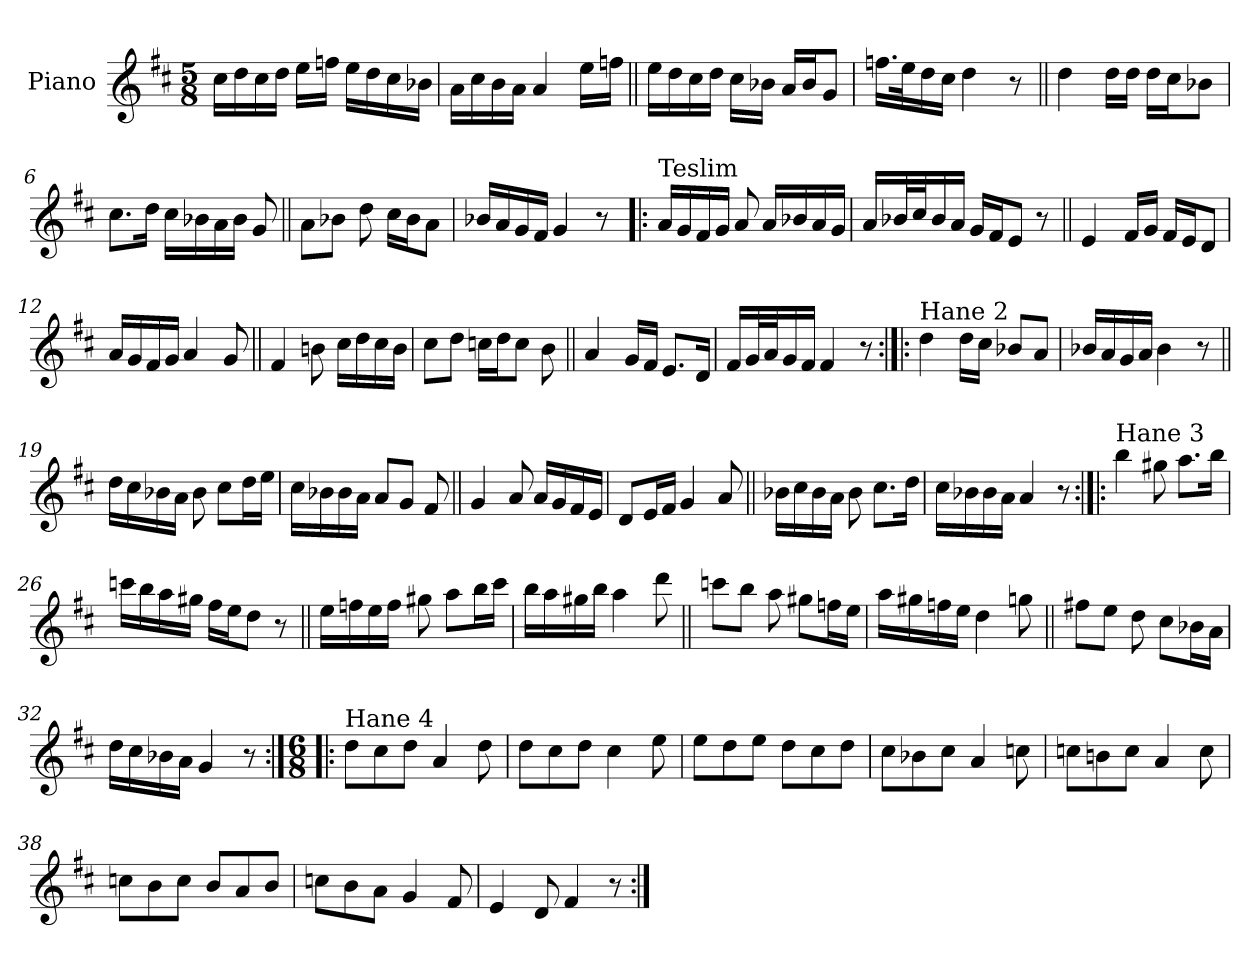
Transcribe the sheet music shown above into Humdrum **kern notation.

**kern
*part1
*staff1
*I"Piano
*I'Pno.
*clefG2
*k[f#c#]
*M5/8
=1
16cc#\LL
16dd\
16cc#\
16dd\JJ
16ee\LL
16ffn\JJ
16ee\LL
16dd\
16cc#\
16b-X\JJ
=2
16a\LL
16cc#\
16b\
16a\JJ
4a/
16ee\LL
16ffn\JJ
=3||
16ee\LL
16dd\
16cc#\
16dd\JJ
16cc#\LL
16b-X\JJ
16a/LL
16b-/J
8g/J
=4
16.ffn\LL
32ee\K
16dd\
16cc#\JJ
4dd\
8r
=5||
4dd\
16dd\LL
16dd\JJ
16dd\LL
16cc#\J
8b-X\J
!!LO:LB:g=z
=6
8.cc#\L
16dd\Jk
16cc#\LL
16b-X\
16a\
16b-\JJ
8g/
=7||
8a\L
8b-X\J
8dd\
16cc#\LL
16b-\J
8a\J
=8
16b-X/LL
16a/
16g/
16f#/JJ
4g/
8r
=9!|:
!LO:TX:a:t=Teslim
16a/LL
16g/
16f#/
16g/JJ
8a/
16a/LL
16b-X/
16a/
16g/JJ
=10
16a/LL
32b-X/L
32cc#/J
16b-/
16a/JJ
16g/LL
16f#/J
8e/J
8r
!!LO:LB:g=z
=11||
4e/
16f#/LL
16g/JJ
16f#/LL
16e/J
8d/J
=12
16a/LL
16g/
16f#/
16g/JJ
4a/
8g/
=13||
4f#/
8bn\
16cc#\LL
16dd\
16cc#\
16b\JJ
=14
8cc#\L
8dd\J
16ccn\LL
16dd\J
8cc\J
8b\
=15||
4a/
16g/LL
16f#/JJ
8.e/L
16d/Jk
=16
16f#/LL
32g/L
32a/J
16g/
16f#/JJ
4f#/
8r
!!LO:LB:g=z
=17:|!|:
!LO:TX:a:t=Hane 2
4dd\
16dd\LL
16cc#\JJ
8b-X/L
8a/J
=18
16b-X/LL
16a/
16g/
16a/JJ
4b-\
8r
=19||
16dd\LL
16cc#\
16b-X\
16a\JJ
8b-\
8cc#\L
16dd\L
16ee\JJ
=20
16cc#\LL
16b-X\
16b-\
16a\JJ
8a/L
8g/J
8f#/
=21||
4g/
8a/
16a/LL
16g/
16f#/
16e/JJ
=22
8d/L
16e/L
16f#/JJ
4g/
8a/
!!LO:LB:g=z
=23||
16b-X\LL
16cc#\
16b-\
16a\JJ
8b-\
8.cc#\L
16dd\Jk
=24
16cc#\LL
16b-X\
16b-\
16a\JJ
4a/
8r
=25:|!|:
!LO:TX:a:t=Hane 3
4bb\
8gg#X\
8.aa\L
16bb\Jk
=26
16cccn\LL
16bb\
16aa\
16gg#X\JJ
16ff#\LL
16ee\J
8dd\J
8r
=27||
16ee\LL
16ffn\
16ee\
16ff\JJ
8gg#X\
8aa\L
16bb\L
16ccc#\JJ
!!LO:LB:g=z
=28
16bb\LL
16aa\
16gg#X\
16bb\JJ
4aa\
8ddd\
=29||
8cccn\L
8bb\J
8aa\
8gg#X\L
16ffn\L
16ee\JJ
=30
16aa\LL
16gg#X\
16ffn\
16ee\JJ
4dd\
8ggn\
=31||
8ff#X\L
8ee\J
8dd\
8cc#\L
16b-X\L
16a\JJ
=32
16dd\LL
16cc#\
16b-X\
16a\JJ
4g/
8r
!!LO:LB:g=z
=33:|!|:
*M6/8
!LO:TX:a:t=Hane 4
8dd\L
8cc#\
8dd\J
4a/
8dd\
=34
8dd\L
8cc#\
8dd\J
4cc#\
8ee\
=35
8ee\L
8dd\
8ee\J
8dd\L
8cc#\
8dd\J
=36
8cc#\L
8b-X\
8cc#\J
4a/
8ccn\
=37
8ccn\L
8bn\
8cc\J
4a/
8cc\
=38
8ccn\L
8b\
8cc\J
8b/L
8a/
8b/J
!!LO:LB:g=z
=39
8ccn\L
8b\
8a\J
4g/
8f#/
=40
4e/
8d/
4f#/
8r
=:|!
*-
